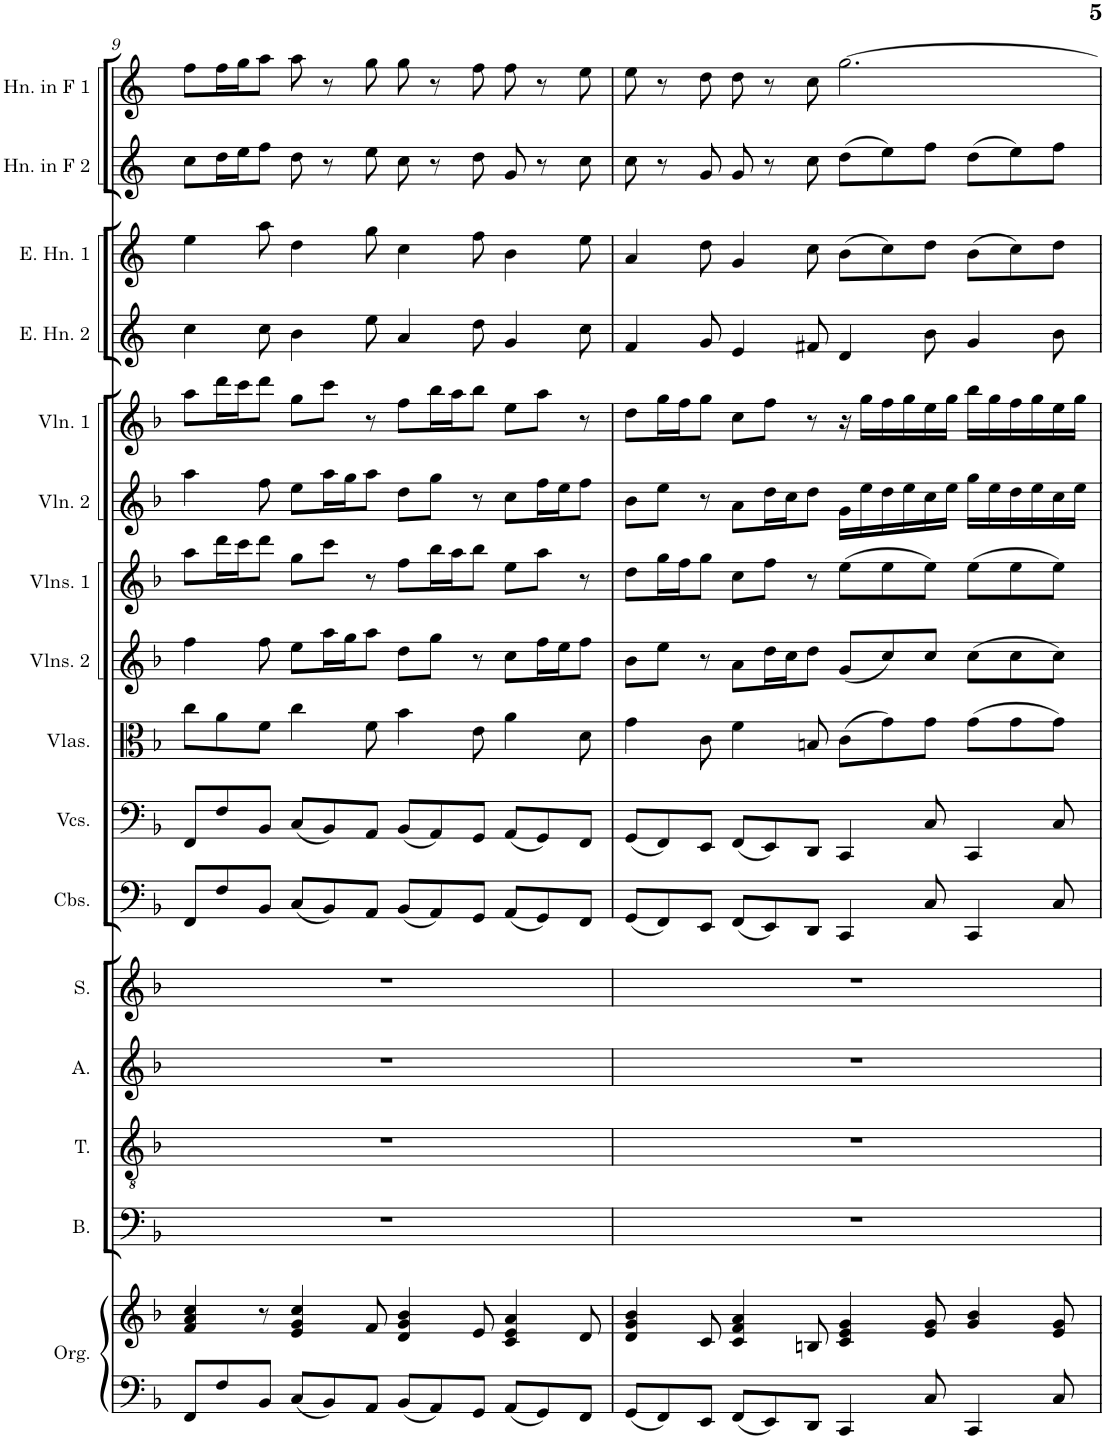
**kern	**kern	**kern	**kern	**kern	**kern	**kern	**kern	**kern	**kern	**kern	**kern	**kern	**kern	**kern	**kern	**kern
*part16	*part16	*part15	*part14	*part13	*part12	*part11	*part10	*part9	*part8	*part7	*part6	*part5	*part4	*part3	*part2	*part1
*staff17	*staff16	*staff15	*staff14	*staff13	*staff12	*staff11	*staff10	*staff9	*staff8	*staff7	*staff6	*staff5	*staff4	*staff3	*staff2	*staff1
*I"Organ	*	*I"Bass	*I"Tenor	*I"Alto	*I"Soprano	*I"Contrabasses	*I"Violoncellos	*I"Violas	*I"Violins 2	*I"Violins 1	*I"Solo Violin 2	*I"Solo Violin 1	*I"English Horn 2	*I"English Horn 1	*I"Horn in F 2	*I"Horn in F 1
*I'Org.	*	*I'B.	*I'T.	*I'A.	*I'S.	*I'Cbs.	*I'Vcs.	*I'Vlas.	*I'Vlns. 2	*I'Vlns. 1	*I'Vln. 2	*I'Vln. 1	*I'E. Hn. 2	*I'E. Hn. 1	*I'Hn. in F 2	*I'Hn. in F 1
!!LO:PB:g=z
*clefF4	*clefG2	*clefF4	*clefGv2	*clefG2	*clefG2	*clefF4	*clefF4	*clefC3	*clefG2	*clefG2	*clefG2	*clefG2	*clefG2	*clefG2	*clefG2	*clefG2
*	*	*	*	*	*	*Trd7c12	*	*	*	*	*	*	*Trd4c7	*Trd4c7	*Trd4c7	*Trd4c7
*k[b-]	*k[b-]	*k[b-]	*k[b-]	*k[b-]	*k[b-]	*k[b-]	*k[b-]	*k[b-]	*k[b-]	*k[b-]	*k[b-]	*k[b-]	*k[]	*k[]	*k[]	*k[]
*M12/8	*M12/8	*M12/8	*M12/8	*M12/8	*M12/8	*M12/8	*M12/8	*M12/8	*M12/8	*M12/8	*M12/8	*M12/8	*M12/8	*M12/8	*M12/8	*M12/8
=9	=9	=9	=9	=9	=9	=9	=9	=9	=9	=9	=9	=9	=9	=9	=9	=9
8FF/L	4f/ 4a/ 4cc/	1.r	1.r	1.r	1.r	8FF/L	8FF/L	8cc\L	4ff\	8aa\L	4aa\	8aa\L	4cc\	4ee\	8cc\L	8ff\L
8F/	.	.	.	.	.	8F/	8F/	8a\	.	16ddd\L	.	16ddd\L	.	.	16dd\L	16ff\L
.	.	.	.	.	.	.	.	.	.	16ccc\J	.	16ccc\J	.	.	16ee\J	16gg\J
8BB-/J	8r	.	.	.	.	8BB-/J	8BB-/J	8f\J	8ff\	8ddd\J	8ff\	8ddd\J	8cc\	8aa\	8ff\J	8aa\J
8C/L	4e/ 4g/ 4cc/	.	.	.	.	(8C/L	(8C/L	4cc\	8ee\L	8gg\L	8ee\L	8gg\L	4b\	4dd\	8dd\	8aa\
8BB-/	.	.	.	.	.	8BB-/)	8BB-/)	.	16aa\L	8ccc\J	16aa\L	8ccc\J	.	.	8r	8r
.	.	.	.	.	.	.	.	.	16gg\J	.	16gg\J	.	.	.	.	.
8AA/J	8f/	.	.	.	.	8AA/J	8AA/J	8f\	8aa\J	8r	8aa\J	8r	8ee\	8gg\	8ee\	8gg\
8BB-/L	4d/ 4g/ 4b-/	.	.	.	.	(8BB-/L	(8BB-/L	4b-\	8dd\L	8ff\L	8dd\L	8ff\L	4a/	4cc\	8cc\	8gg\
8AA/	.	.	.	.	.	8AA/)	8AA/)	.	8gg\J	16bb-\L	8gg\J	16bb-\L	.	.	8r	8r
.	.	.	.	.	.	.	.	.	.	16aa\J	.	16aa\J	.	.	.	.
8GG/J	8e/	.	.	.	.	8GG/J	8GG/J	8e\	8r	8bb-\J	8r	8bb-\J	8dd\	8ff\	8dd\	8ff\
8AA/L	4c/ 4e/ 4a/	.	.	.	.	(8AA/L	(8AA/L	4a\	8cc\L	8ee\L	8cc\L	8ee\L	4g/	4b\	8g/	8ff\
8GG/	.	.	.	.	.	8GG/)	8GG/)	.	16ff\L	8aa\J	16ff\L	8aa\J	.	.	8r	8r
.	.	.	.	.	.	.	.	.	16ee\J	.	16ee\J	.	.	.	.	.
8FF/J	8d/	.	.	.	.	8FF/J	8FF/J	8d\	8ff\J	8r	8ff\J	8r	8cc\	8ee\	8cc\	8ee\
=10	=10	=10	=10	=10	=10	=10	=10	=10	=10	=10	=10	=10	=10	=10	=10	=10
8GG/L	4d/ 4g/ 4b-/	1.r	1.r	1.r	1.r	(8GG/L	(8GG/L	4g\	8b-\L	8dd\L	8b-\L	8dd\L	4f/	4a/	8cc\	8ee\
8FF/	.	.	.	.	.	8FF/)	8FF/)	.	8ee\J	16gg\L	8ee\J	16gg\L	.	.	8r	8r
.	.	.	.	.	.	.	.	.	.	16ff\J	.	16ff\J	.	.	.	.
8EE/J	8c/	.	.	.	.	8EE/J	8EE/J	8c\	8r	8gg\J	8r	8gg\J	8g/	8dd\	8g/	8dd\
8FF/L	4c/ 4f/ 4a/	.	.	.	.	(8FF/L	(8FF/L	4f\	8a\L	8cc\L	8a\L	8cc\L	4e/	4g/	8g/	8dd\
8EE/	.	.	.	.	.	8EE/)	8EE/)	.	16dd\L	8ff\J	16dd\L	8ff\J	.	.	8r	8r
.	.	.	.	.	.	.	.	.	16cc\J	.	16cc\J	.	.	.	.	.
8DD/J	8Bn/	.	.	.	.	8DD/J	8DD/J	8Bn/	8dd\J	8r	8dd\J	8r	8f#X/	8cc\	8cc\	8cc\
4CC/	4c/ 4e/ 4g/	.	.	.	.	4CC/	4CC/	(8c\L	(8g/L	(8ee\L	16g\LL	16r	4d/	(8b\L	(8dd\L	[2.gg\
.	.	.	.	.	.	.	.	.	.	.	16ee\	16gg\LL	.	.	.	.
.	.	.	.	.	.	.	.	8g\)	8cc/)	8ee\	16dd\	16ff\	.	8cc\)	8ee\)	.
.	.	.	.	.	.	.	.	.	.	.	16ee\	16gg\	.	.	.	.
8C/	8e/ 8g/	.	.	.	.	8C/	8C/	8g\J	8cc/J	8ee\J)	16cc\	16ee\	8b\	8dd\J	8ff\J	.
.	.	.	.	.	.	.	.	.	.	.	16ee\JJ	16gg\JJ	.	.	.	.
4CC/	4g/ 4b-/	.	.	.	.	4CC/	4CC/	(8g\L	(8cc\L	(8ee\L	16gg\LL	16bb-\LL	4g/	(8b\L	(8dd\L	.
.	.	.	.	.	.	.	.	.	.	.	16ee\	16gg\	.	.	.	.
.	.	.	.	.	.	.	.	8g\	8cc\	8ee\	16dd\	16ff\	.	8cc\)	8ee\)	.
.	.	.	.	.	.	.	.	.	.	.	16ee\	16gg\	.	.	.	.
8C/	8e/ 8g/	.	.	.	.	8C/	8C/	8g\J)	8cc\J)	8ee\J)	16cc\	16ee\	8b\	8dd\J	8ff\J	.
.	.	.	.	.	.	.	.	.	.	.	16ee\JJ	16gg\JJ	.	.	.	.
=	=	=	=	=	=	=	=	=	=	=	=	=	=	=	=	=
*-	*-	*-	*-	*-	*-	*-	*-	*-	*-	*-	*-	*-	*-	*-	*-	*-
